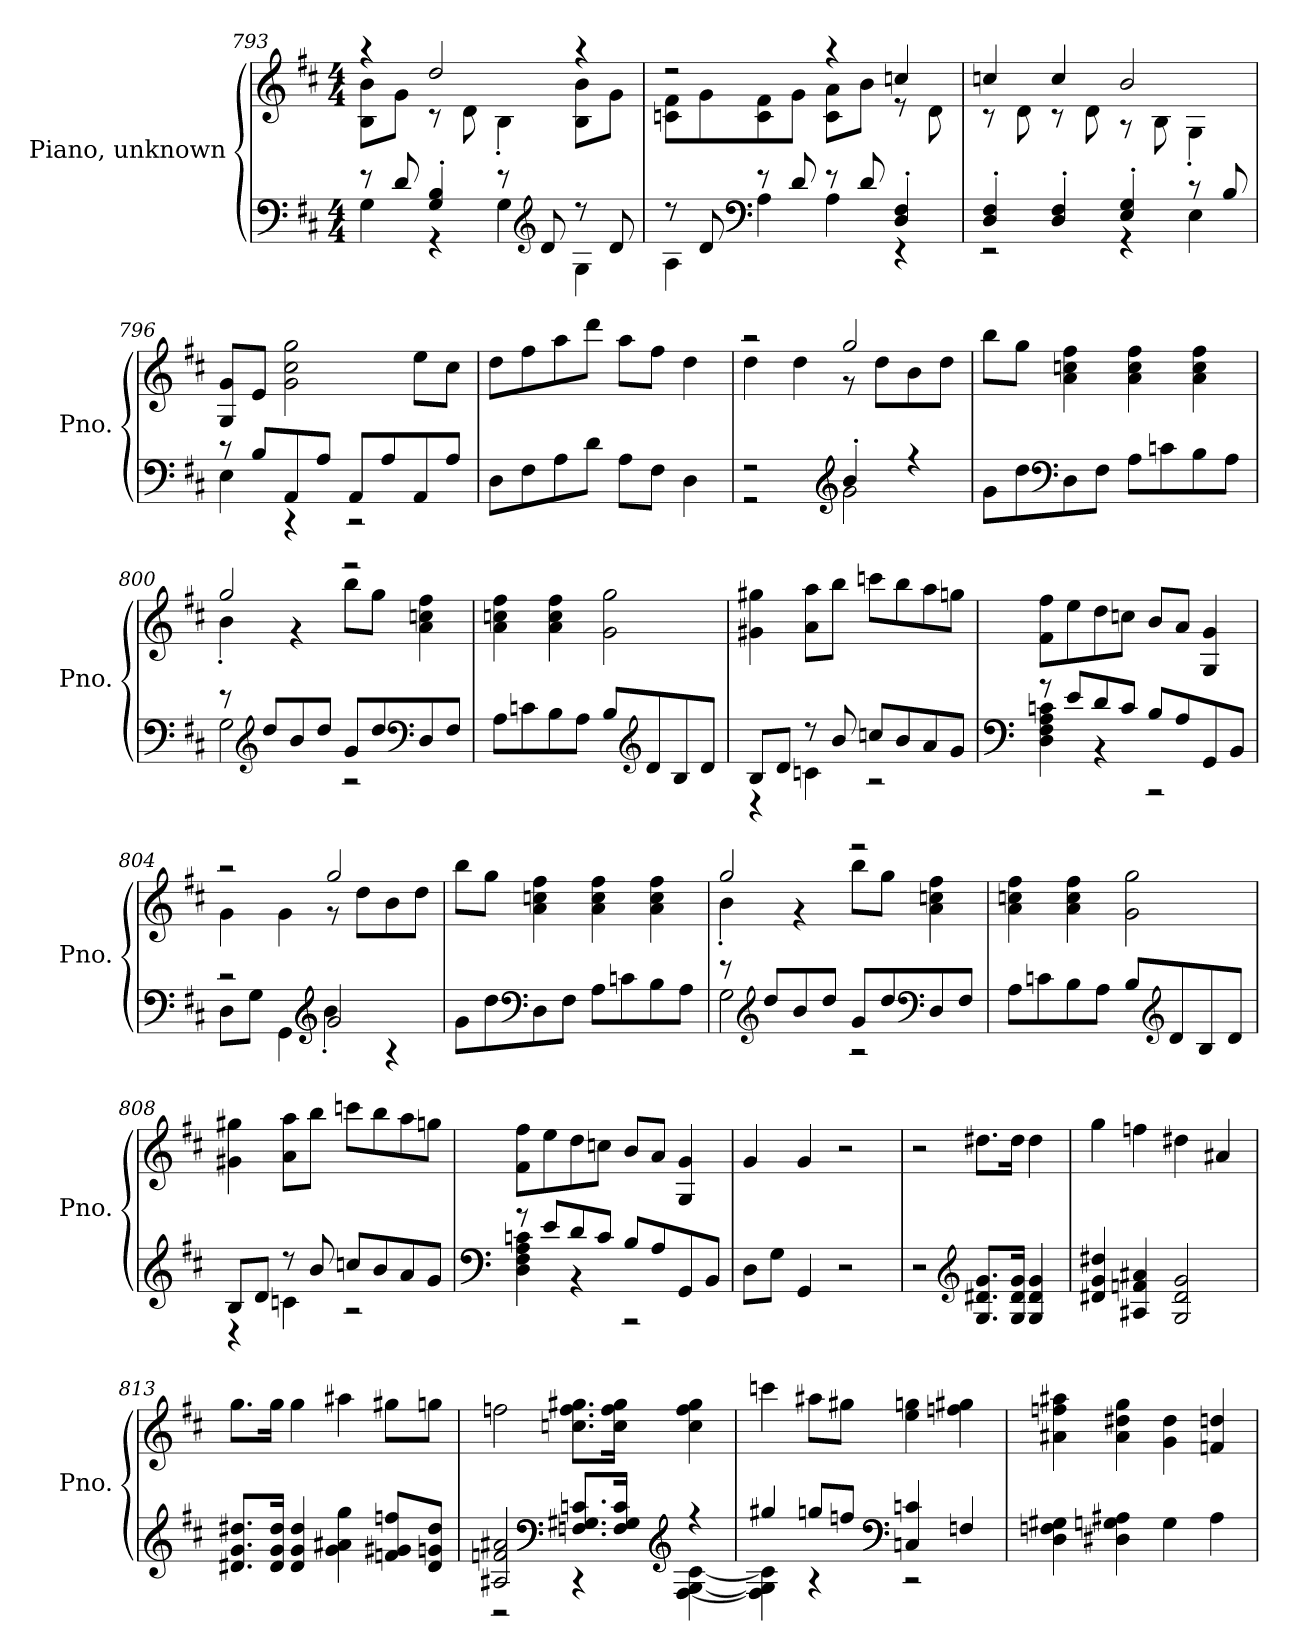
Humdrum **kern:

**kern	**kern
*part1	*part1
*staff2	*staff1
*I"Piano, unknown	*
*I'Pno.	*
*clefF4	*clefG2
*k[f#c#]	*k[f#c#]
*M4/4	*M4/4
=793	=793
*^	*^
8r	4G\	4r	8B\ 8b\L
8d/	.	.	8g\J
4G/' 4B/'	4r	2dd/	8r
.	.	.	8d\
8r	4G\	.	4B'\
*clefG2	*	*	*
8d/	.	.	.
8r	4G\	4r	8B\ 8b\L
8d/	.	.	8g\J
=794	=794	=794	=794
8r	4A\	2r	8cn\ 8f#\L
8d/	.	.	8g\
*clefF4	*	*	*
8r	4A\	.	8c\ 8f#\
8d/	.	.	8g\J
8r	4A\	4r	8c\ 8a\L
8d/	.	.	8b\J
4D/' 4F#/'	4r	4ccn/	8r
.	.	.	8d\
=795	=795	=795	=795
4D/' 4F#/'	2r	4ccn/	8r
.	.	.	8d\
4D/' 4F#/'	.	4cc/	8r
.	.	.	8d\
4E/' 4G/'	4r	2b/	8r
.	.	.	8B\
8r	4E\	.	4G'\
8B/	.	.	.
*	*	*v	*v
!!LO:LB:g=z
=796	=796	=796
8r	4E\	8G/ 8g/L
8B/L	.	8e/J
8AA/	4r	2g\ 2cc#\ 2gg\
8A/J	.	.
8AA/L	2r	.
8A/	.	.
8AA/	.	8ee\L
8A/J	.	8cc#\J
*v	*v	*
=797	=797
8D\L	8dd\L
8F#\	8ff#\
8A\	8aa\
8d\J	8ddd\J
8A\L	8aa\L
8F#\J	8ff#\J
4D\	4dd\
=798	=798
*^	*^
2r	2r	2r	4dd\
.	.	.	4dd\
*clefG2	*	*	*
4b'/	2g\	2gg/	8r
.	.	.	8dd\L
4r	.	.	8b\
.	.	.	8dd\J
*v	*v	*	*
*	*v	*v
=799	=799
8g\L	8bb\L
8dd\	8gg\J
*clefF4	*
8D\	4a\ 4ccn\ 4ff#\
8F#\J	.
8A\L	4a\ 4cc\ 4ff#\
8cn\	.
8B\	4a\ 4cc\ 4ff#\
8A\J	.
!!LO:LB:g=z
=800	=800
*^	*^
8r	2G\	2gg/	4b'\
*clefG2	*	*	*
8dd/L	.	.	.
8b/	.	.	4r
8dd/J	.	.	.
8g/L	2r	2r	8bb\L
8dd/	.	.	8gg\J
*clefF4	*	*	*
8D/	.	.	4a\ 4ccn\ 4ff#\
8F#/J	.	.	.
*v	*v	*	*
*	*v	*v
=801	=801
8A\L	4a\ 4ccn\ 4ff#\
8cn\	.
8B\	4a\ 4cc\ 4ff#\
8A\J	.
8B/L	2g\ 2gg\
*clefG2	*
8d/	.
8B/	.
8d/J	.
=802	=802
*^	*
8B/L	4r	4g#X\ 4gg#X\
8d/J	.	.
8r	4cn\	8a\ 8aa\L
8b/	.	8bb\J
8ccn/L	2r	8cccn\L
8b/	.	8bb\
8a/	.	8aa\
8g/J	.	8ggn\J
!!LO:LB:g=z
=803	=803	=803
*clefF4	*	*
8r	4D\ 4F#\ 4A\ 4cn\	8f#\ 8ff#\L
8e/L	.	8ee\
8d/	4r	8dd\
8c/J	.	8ccn\J
8B/L	2r	8b/L
8A/	.	8a/J
8GG/	.	4G/ 4g/
8BB/J	.	.
=804	=804	=804
*	*	*^
2r	8D\L	2r	4g\
.	8G\J	.	.
.	4GG\	.	4g\
*clefG2	*	*	*
2g/	4b'\	2gg/	8r
.	.	.	8dd\L
.	4r	.	8b\
.	.	.	8dd\J
*v	*v	*	*
*	*v	*v
=805	=805
8g\L	8bb\L
8dd\	8gg\J
*clefF4	*
8D\	4a\ 4ccn\ 4ff#\
8F#\J	.
8A\L	4a\ 4cc\ 4ff#\
8cn\	.
8B\	4a\ 4cc\ 4ff#\
8A\J	.
=806	=806
*^	*^
8r	2G\	2gg/	4b'\
*clefG2	*	*	*
8dd/L	.	.	.
8b/	.	.	4r
8dd/J	.	.	.
8g/L	2r	2r	8bb\L
8dd/	.	.	8gg\J
*clefF4	*	*	*
8D/	.	.	4a\ 4ccn\ 4ff#\
8F#/J	.	.	.
*v	*v	*	*
*	*v	*v
!!LO:LB:g=z
=807	=807
8A\L	4a\ 4ccn\ 4ff#\
8cn\	.
8B\	4a\ 4cc\ 4ff#\
8A\J	.
8B/L	2g\ 2gg\
*clefG2	*
8d/	.
8B/	.
8d/J	.
=808	=808
*^	*
8B/L	4r	4g#X\ 4gg#X\
8d/J	.	.
8r	4cn\	8a\ 8aa\L
8b/	.	8bb\J
8ccn/L	2r	8cccn\L
8b/	.	8bb\
8a/	.	8aa\
8g/J	.	8ggn\J
=809	=809	=809
*clefF4	*	*
8r	4D\ 4F#\ 4A\ 4cn\	8f#\ 8ff#\L
8e/L	.	8ee\
8d/	4r	8dd\
8c/J	.	8ccn\J
8B/L	2r	8b/L
8A/	.	8a/J
8GG/	.	4G/ 4g/
8BB/J	.	.
*v	*v	*
=810	=810
8D\L	4g/
8G\J	.
4GG/	4g/
2r	2r
!!LO:PB:g=z
=811	=811
2r	2r
*clefG2	*
8.G/ 8.d#X/ 8.g/L	8.dd#X\L
16G/ 16d#/ 16g/Jk	16dd#\Jk
4G/ 4d#/ 4g/	4dd#\
=812	=812
4d#X/ 4g/ 4dd#X/	4gg\
4A#X/ 4fn/ 4a#X/	4ffn\
2G/ 2d#/ 2g/	4dd#X\
.	4a#X/
=813	=813
8.d#X/ 8.g/ 8.dd#X/L	8.gg\L
16d#/ 16g/ 16dd#/Jk	16gg\Jk
4d#/ 4g/ 4dd#/	4gg\
4g\ 4a#X\ 4gg\	4aa#X\
8fn/ 8g#X/ 8ffn/L	8gg#X\L
8d#/ 8gn/ 8dd#/J	8ggn\J
=814	=814
*^	*
2A#X/ 2fn/ 2a#X/	2r	2ffn\
*clefF4	*	*
8.Fn/ 8.G#X/ 8.cn/L	4r	8.ccn\ 8.ff\ 8.gg#X\L
16F/ 16G#/ 16c/Jk	.	16cc\ 16ff\ 16gg#\Jk
*clefG2	*	*
4r	[4F\ [4G#\ [4c\	4cc\ 4ff\ 4gg#\
!!LO:LB:g=z
=815	=815	=815
4gg#X/	4F\] 4G#\] 4c\]	4cccn\
8ggn/L	4r	8aa#X\L
8ffn/J	.	8gg#X\J
*clefF4	*	*
4Cn/ 4cn/	2r	4ee\ 4ggn\
4Fn/	.	4ffn\ 4gg#X\
*v	*v	*
=816	=816
4D\ 4Fn\ 4G#X\	4a#X\ 4ffn\ 4aa#X\
4D#X\ 4Gn\ 4A#X\	4a#\ 4dd#X\ 4gg\
4G\	4g\ 4dd#\
4A#\	4fn/ 4ddn/
=	=
*-	*-
